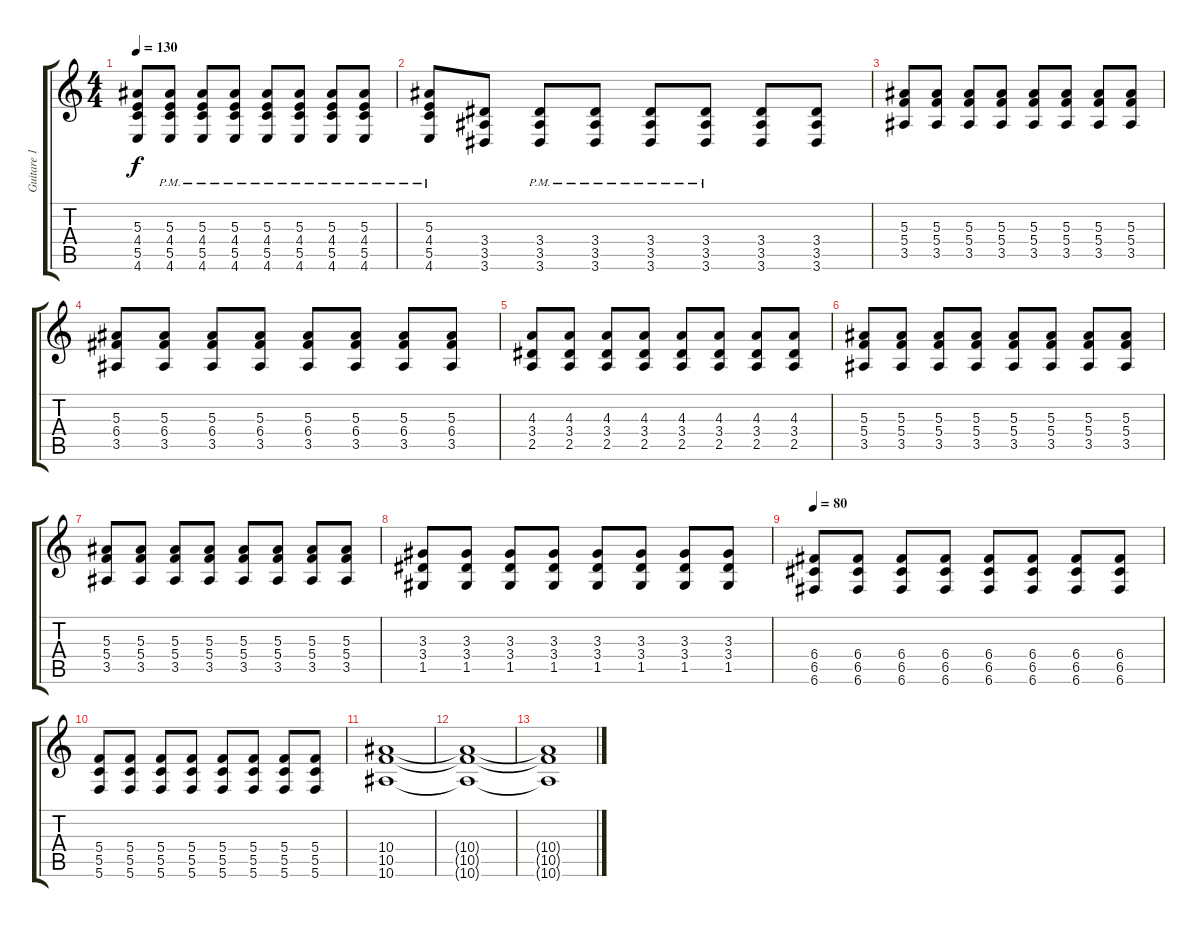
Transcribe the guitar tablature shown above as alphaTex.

\track ("Guitare 1" "Guitare 1") {instrument distortionguitar}
\staff {score tabs}
\tuning (D4 A3 F3 C3 G2 C2) {hide}
\ts (4 4)
\tempo 130
\clef g2
\ks c
(5.3 4.4 5.5 4.6).8{dy f} (5.3{pm} 4.4{pm} 5.5{pm} 4.6{pm}).8 (5.3{pm} 4.4{pm} 5.5{pm} 4.6{pm}).8 (5.3{pm} 4.4{pm} 5.5{pm} 4.6{pm}).8 (5.3{pm} 4.4{pm} 5.5{pm} 4.6{pm}).8 (5.3{pm} 4.4{pm} 5.5{pm} 4.6{pm}).8 (5.3{pm} 4.4{pm} 5.5{pm} 4.6{pm}).8 (5.3{pm} 4.4{pm} 5.5{pm} 4.6{pm}).8 |
(5.3{pm} 4.4{pm} 5.5{pm} 4.6{pm}).8 (3.4 3.5 3.6).8 (3.4{pm} 3.5{pm} 3.6{pm}).8 (3.4{pm} 3.5{pm} 3.6{pm}).8 (3.4{pm} 3.5{pm} 3.6{pm}).8 (3.4{pm} 3.5{pm} 3.6{pm}).8 (3.4 3.5 3.6).8 (3.4 3.5 3.6).8 |
(5.3 5.4 3.5).8{volume 11} (5.3 5.4 3.5).8 (5.3 5.4 3.5).8 (5.3 5.4 3.5).8 (5.3 5.4 3.5).8 (5.3 5.4 3.5).8 (5.3 5.4 3.5).8 (5.3 5.4 3.5).8 |
(5.3 6.4 3.5).8 (5.3 6.4 3.5).8 (5.3 6.4 3.5).8 (5.3 6.4 3.5).8 (5.3 6.4 3.5).8 (5.3 6.4 3.5).8 (5.3 6.4 3.5).8 (5.3 6.4 3.5).8 |
(4.3 3.4 2.5).8 (4.3 3.4 2.5).8 (4.3 3.4 2.5).8 (4.3 3.4 2.5).8 (4.3 3.4 2.5).8 (4.3 3.4 2.5).8 (4.3 3.4 2.5).8 (4.3 3.4 2.5).8 |
(5.3 5.4 3.5).8 (5.3 5.4 3.5).8 (5.3 5.4 3.5).8 (5.3 5.4 3.5).8 (5.3 5.4 3.5).8 (5.3 5.4 3.5).8 (5.3 5.4 3.5).8 (5.3 5.4 3.5).8 |
(5.3 5.4 3.5).8 (5.3 5.4 3.5).8 (5.3 5.4 3.5).8 (5.3 5.4 3.5).8 (5.3 5.4 3.5).8 (5.3 5.4 3.5).8 (5.3 5.4 3.5).8 (5.3 5.4 3.5).8 |
(3.3 3.4 1.5).8 (3.3 3.4 1.5).8 (3.3 3.4 1.5).8 (3.3 3.4 1.5).8 (3.3 3.4 1.5).8 (3.3 3.4 1.5).8 (3.3 3.4 1.5).8 (3.3 3.4 1.5).8 |
\tempo 80
(6.4 6.5 6.6).8 (6.4 6.5 6.6).8 (6.4 6.5 6.6).8 (6.4 6.5 6.6).8 (6.4 6.5 6.6).8 (6.4 6.5 6.6).8 (6.4 6.5 6.6).8 (6.4 6.5 6.6).8 |
(5.4 5.5 5.6).8 (5.4 5.5 5.6).8 (5.4 5.5 5.6).8 (5.4 5.5 5.6).8 (5.4 5.5 5.6).8 (5.4 5.5 5.6).8 (5.4 5.5 5.6).8 (5.4 5.5 5.6).8 |
(10.4 10.5 10.6).1 |
(10.4{t} 10.5{t} 10.6{t}).1 |
(10.4{t} 10.5{t} 10.6{t}).1
